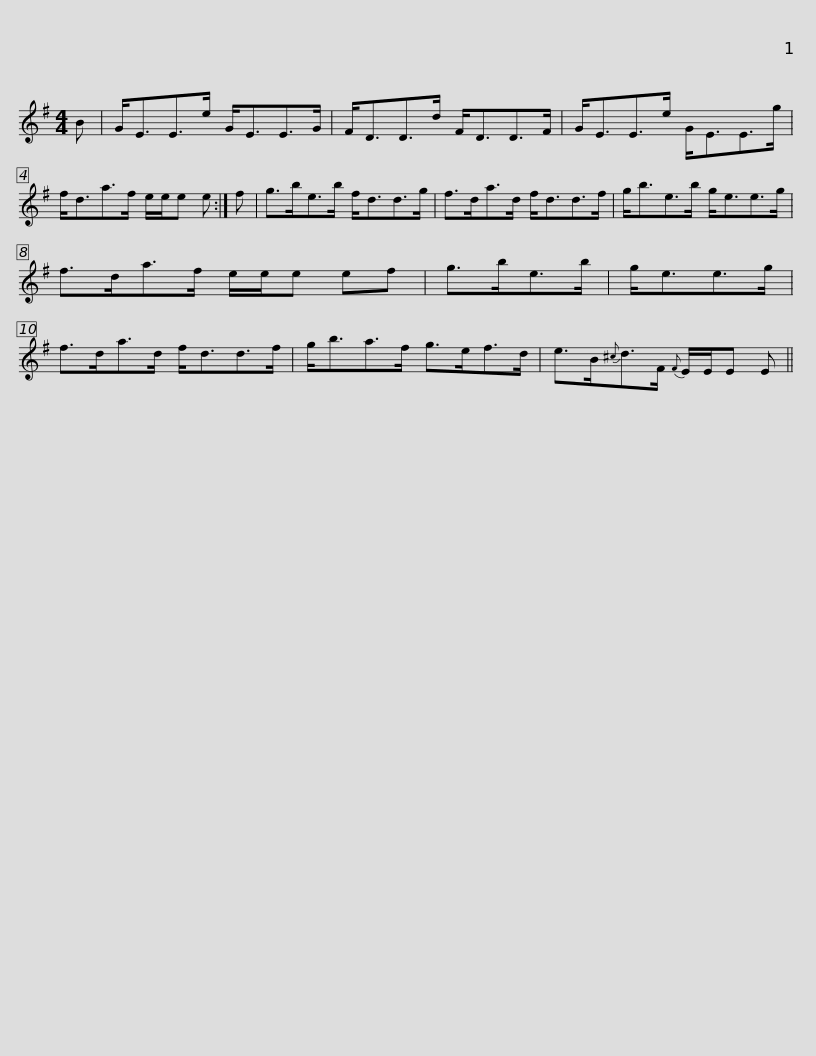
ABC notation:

X:1
L:1/8
M:4/4
I:linebreak $
K:Emin
V:1 treble
V:1
 B | G<EE>e G<EE>G | F<DD>d F<DD>F | G<EE>e G<EE>g | f<da>f e/e/e e :| %5
 f |$ g>be>b f<dd>g | f>da>d f<dd>f | g<be>b g<ee>g | f>da>f e/e/e ef | %10
 g>be>b |$ g<ee>g | f>da>d f<dd>f | g<ba>f g>ef>d | e>B{^c}d>F{F} E/E/E E || %15
